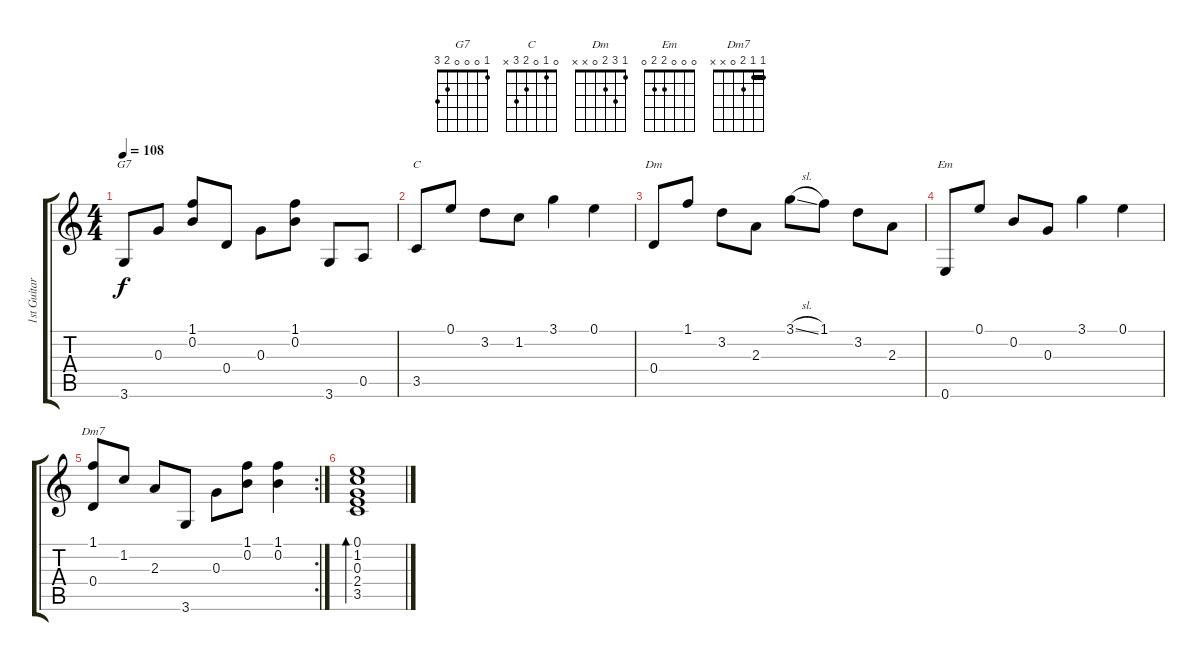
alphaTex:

\track ("1st Guitar" "1st Guitar") {instrument acousticguitarnylon}
\staff {score tabs}
\tuning (E4 B3 G3 D3 A2 E2) {hide}
\chord ("G7" 1 0 0 0 2 3)
\chord ("C" 0 1 0 2 3 x)
\chord ("Dm" 1 3 2 0 x x)
\chord ("Em" 0 0 0 2 2 0)
\chord ("Dm7" 1 1 2 0 x x) {barre 1}
\ts (4 4)
\tempo 108
\clef g2
\ks c
3.6.8{ch "G7" dy f} 0.3.8 (1.1 0.2).8 0.4.8 0.3.8 (1.1 0.2).8 3.6.8 0.5.8 |
3.5.8{ch "C"} 0.1.8 3.2.8 1.2.8 3.1.4 0.1.4 |
0.4.8{ch "Dm"} 1.1.8 3.2.8 2.3.8 3.1{sl}.8 1.1.8 3.2.8 2.3.8 |
0.6.8{ch "Em"} 0.1.8 0.2.8 0.3.8 3.1.4 0.1.4 |
\rc 2
(1.1 0.4).8{ch "Dm7"} 1.2.8 2.3.8 3.6.8 0.3.8 (1.1 0.2).8 (1.1 0.2).4 |
(0.1 1.2 0.3 2.4 3.5).1{bd 240}
